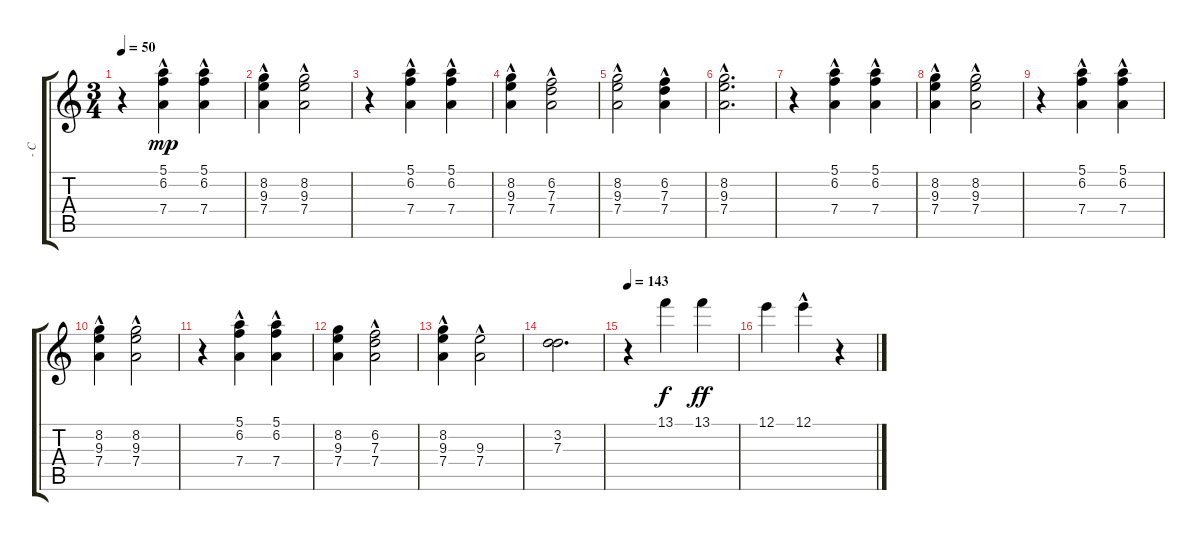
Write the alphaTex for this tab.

\track ("       - Carmina Burana (1936)" "       - C") {instrument distortionguitar}
\staff {score tabs}
\tuning (E4 B3 G3 D3 A2 E2) {hide}
\ts (3 4)
\tempo 50
\clef g2
\ks c
r.4{dy mp} (5.1{hac} 6.2{hac} 7.4{hac}).4 (5.1{hac} 6.2{hac} 7.4).4 |
(8.2 9.3 7.4{hac}).4 (8.2{hac} 9.3 7.4{hac}).2 |
r.4 (5.1 6.2{hac} 7.4{hac}).4 (5.1{hac} 6.2{hac} 7.4{hac}).4 |
(8.2{hac} 9.3 7.4).4 (6.2{hac} 7.3{hac} 7.4{hac}).2 |
(8.2{hac} 9.3 7.4{hac}).2 (6.2{hac} 7.3{hac} 7.4{hac}).4 |
(8.2{hac} 9.3{hac} 7.4).2{d} |
r.4 (5.1{hac} 6.2{hac} 7.4).4 (5.1{hac} 6.2 7.4{hac}).4 |
(8.2{hac} 9.3 7.4).4 (8.2{hac} 9.3 7.4{hac}).2 |
r.4 (5.1{hac} 6.2{hac} 7.4{hac}).4 (5.1{hac} 6.2{hac} 7.4{hac}).4 |
(8.2{hac} 9.3 7.4).4 (8.2{hac} 9.3 7.4{hac}).2 |
r.4 (5.1 6.2 7.4{hac}).4 (5.1{hac} 6.2{hac} 7.4{hac}).4 |
(8.2 9.3 7.4).4 (6.2{hac} 7.3{hac} 7.4{hac}).2 |
(8.2{hac} 9.3 7.4).4 (9.3 7.4{hac}).2 |
(3.2 7.3).2{d} |
\tempo 143
r.4 13.1.4{dy f} 13.1.4{dy ff} |
12.1.4 12.1{hac}.4 r.4
